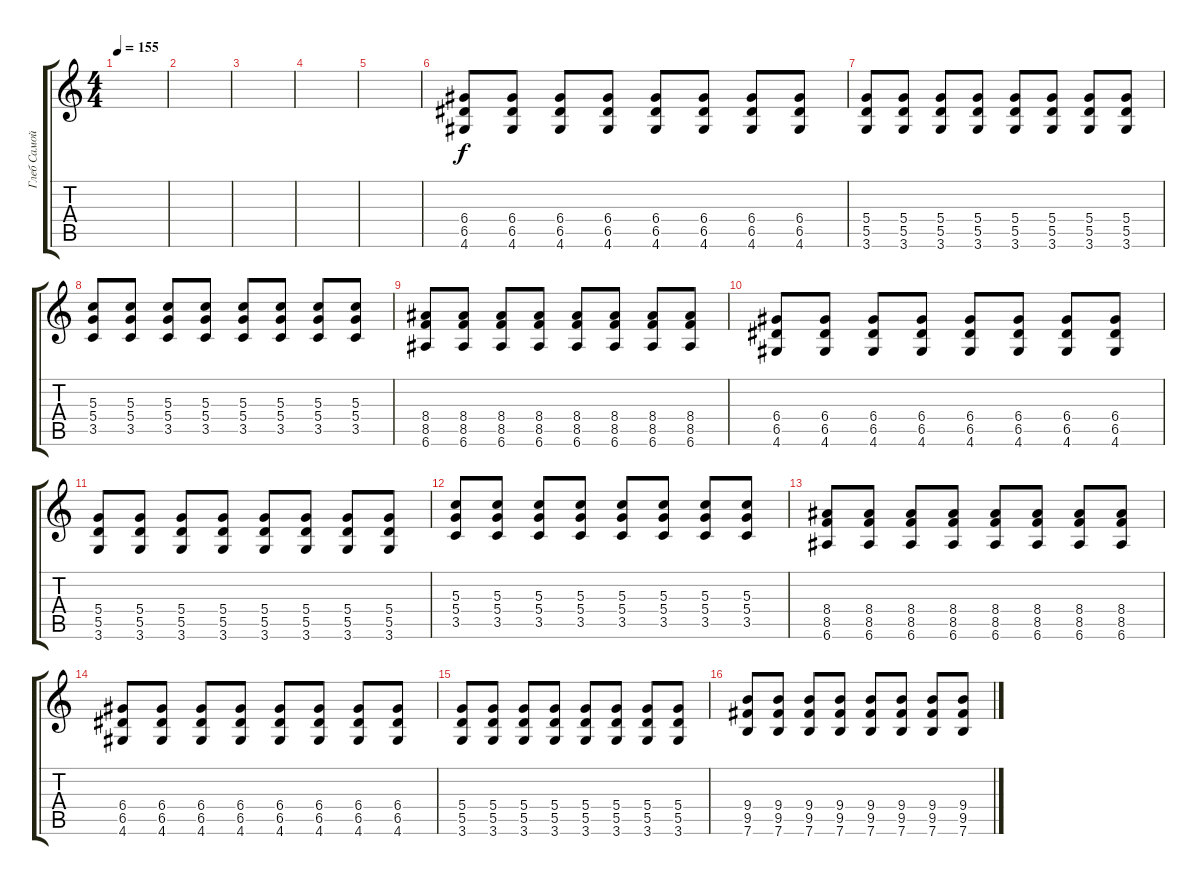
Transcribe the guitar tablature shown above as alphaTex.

\track ("Глеб Самойлов (Gibson SG)" "Глеб Самой") {instrument distortionguitar}
\staff {score tabs}
\tuning (E4 B3 G3 D3 A2 E2) {hide}
\ts (4 4)
\tempo 155
\clef g2
\ks c
|
|
|
|
|
(6.4 6.5 4.6).8 (6.4 6.5 4.6).8 (6.4 6.5 4.6).8 (6.4 6.5 4.6).8 (6.4 6.5 4.6).8 (6.4 6.5 4.6).8 (6.4 6.5 4.6).8 (6.4 6.5 4.6).8 |
(5.4 5.5 3.6).8 (5.4 5.5 3.6).8 (5.4 5.5 3.6).8 (5.4 5.5 3.6).8 (5.4 5.5 3.6).8 (5.4 5.5 3.6).8 (5.4 5.5 3.6).8 (5.4 5.5 3.6).8 |
(5.3 5.4 3.5).8 (5.3 5.4 3.5).8 (5.3 5.4 3.5).8 (5.3 5.4 3.5).8 (5.3 5.4 3.5).8 (5.3 5.4 3.5).8 (5.3 5.4 3.5).8 (5.3 5.4 3.5).8 |
(8.4 8.5 6.6).8 (8.4 8.5 6.6).8 (8.4 8.5 6.6).8 (8.4 8.5 6.6).8 (8.4 8.5 6.6).8 (8.4 8.5 6.6).8 (8.4 8.5 6.6).8 (8.4 8.5 6.6).8 |
(6.4 6.5 4.6).8 (6.4 6.5 4.6).8 (6.4 6.5 4.6).8 (6.4 6.5 4.6).8 (6.4 6.5 4.6).8 (6.4 6.5 4.6).8 (6.4 6.5 4.6).8 (6.4 6.5 4.6).8 |
(5.4 5.5 3.6).8 (5.4 5.5 3.6).8 (5.4 5.5 3.6).8 (5.4 5.5 3.6).8 (5.4 5.5 3.6).8 (5.4 5.5 3.6).8 (5.4 5.5 3.6).8 (5.4 5.5 3.6).8 |
(5.3 5.4 3.5).8 (5.3 5.4 3.5).8 (5.3 5.4 3.5).8 (5.3 5.4 3.5).8 (5.3 5.4 3.5).8 (5.3 5.4 3.5).8 (5.3 5.4 3.5).8 (5.3 5.4 3.5).8 |
(8.4 8.5 6.6).8 (8.4 8.5 6.6).8 (8.4 8.5 6.6).8 (8.4 8.5 6.6).8 (8.4 8.5 6.6).8 (8.4 8.5 6.6).8 (8.4 8.5 6.6).8 (8.4 8.5 6.6).8 |
(6.4 6.5 4.6).8 (6.4 6.5 4.6).8 (6.4 6.5 4.6).8 (6.4 6.5 4.6).8 (6.4 6.5 4.6).8 (6.4 6.5 4.6).8 (6.4 6.5 4.6).8 (6.4 6.5 4.6).8 |
(5.4 5.5 3.6).8 (5.4 5.5 3.6).8 (5.4 5.5 3.6).8 (5.4 5.5 3.6).8 (5.4 5.5 3.6).8 (5.4 5.5 3.6).8 (5.4 5.5 3.6).8 (5.4 5.5 3.6).8 |
(9.4 9.5 7.6).8 (9.4 9.5 7.6).8 (9.4 9.5 7.6).8 (9.4 9.5 7.6).8 (9.4 9.5 7.6).8 (9.4 9.5 7.6).8 (9.4 9.5 7.6).8 (9.4 9.5 7.6).8
